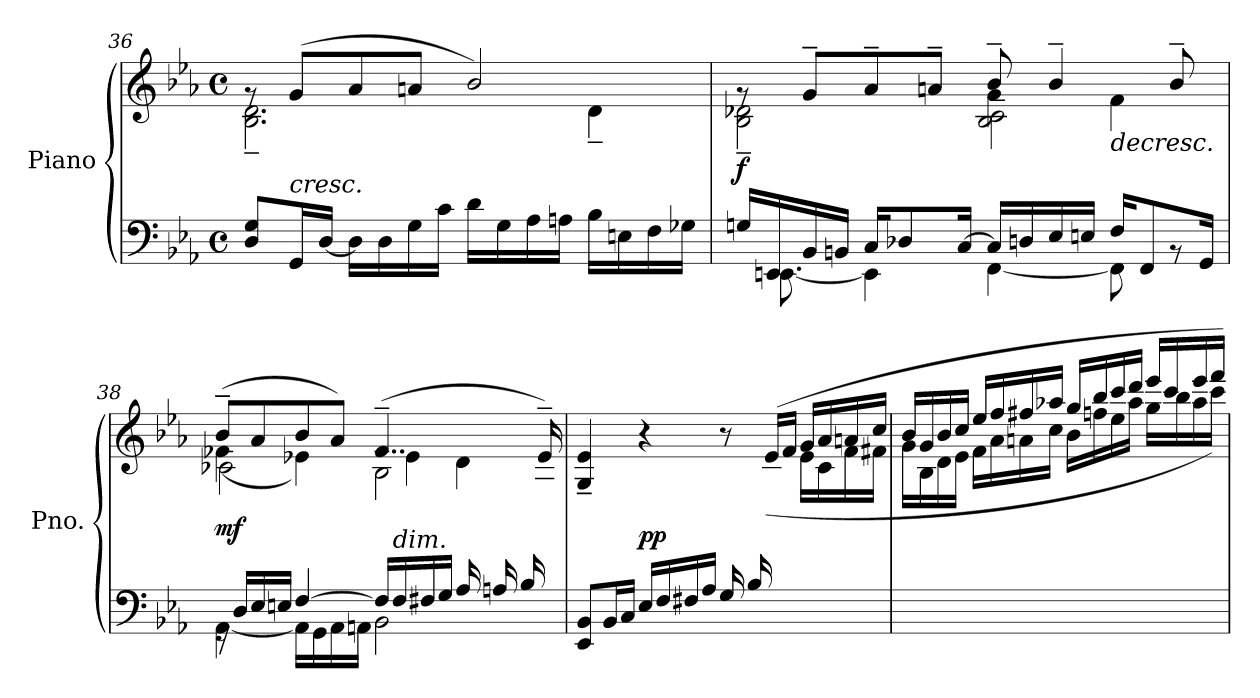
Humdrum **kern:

**kern	**kern	**dynam
*part1	*part1	*part1
*staff2	*staff1	*staff1/2
*I"Piano	*	*
*I'Pno.	*	*
*clefF4	*clefG2	*
*k[b-e-a-]	*k[b-e-a-]	*
*M4/4	*M4/4	*
*met(c)	*met(c)	*
=36	=36	=36
*	*^	*
8D/ 8G/L	8rg	2.B-\~ 2.d\~	.
!LO:TX:a:i:t=cresc.	!	!	!
16GG/L	(8g/L	.	.
[16D/JJ	.	.	.
16D\LL]	8a-/	.	.
16D\	.	.	.
16G\	8an/J	.	.
16c\JJ	.	.	.
16d\LL	2b-/)	.	.
16G\	.	.	.
16A-\	.	.	.
16An\JJ	.	.	.
16B-\LL	.	4d~\	.
16En\	.	.	.
16F\	.	.	.
16G-X\JJ	.	.	.
!!LO:LB:g=z
=37	=37	=37	=37
*^	*	*^	*
!	!	!	!	!	!LO:DY:b
16Gn/LL	16ryy	8rg	2B-\~ 2d-X\~	2ryy	f
16EEn/	[8.EE\	.	.	.	.
16BB-/	.	8g~/L	.	.	.
16BBn/JJ	.	.	.	.	.
16C/KL	4EE\]	8a-~/	.	.	.
8D-X/	.	.	.	.	.
.	.	8an~/J	.	.	.
[16C/Jk	.	.	.	.	.
16C/LL]	[4FF\	8b-~/	4g\	2B-\~ 2c\~	.
16Dn/	.	.	.	.	.
16E-/	.	4b-~/	.	.	.
16En/JJ	.	.	.	.	.
!	!	!	!	!	!LO:HP:b
16F/KL	8FF\]	.	4f\	.	>
8FF/	.	.	.	.	.
.	8rBB	8b-~/	.	.	.
16GG/Jk	.	.	.	.	.
=38	=38	=38	=38	=38	=38
*	*	*	*	*^	*
!	!	!	!	!	!	!LO:DY:b
16rGG	[4AA-\	(8b-~/L	(4f-X\	2c-X~\	2...ryy	mf
16D/LL	.	.	.	.	.	.
16E-/	.	8a-/	.	.	.	.
16En/JJ	.	.	.	.	.	.
[4F/	16AA-\LL]	8b-/	4e-X\)	.	.	.
.	16GG\	.	.	.	.	.
.	16AA-\	8a-/J)	.	.	.	.
.	16AAn\JJ	.	.	.	.	.
16F/LL]	2BB-\	(4..f-~/	4e-\	2B-~\	.	.
!LO:TX:a:i:t=dim.	!	!	!	!	!	!
(16F/	.	.	.	.	.	.
16F#X/	.	.	.	.	.	.
16G/JJ	.	.	.	.	.	.
16A-/LL	.	.	4d\	.	.	.
16An/	.	.	.	.	.	.
16B-/	.	.	.	.	.	.
16ryy	.	16e-~/)	.	.	16A-X\JJ)	.
*v	*v	*	*	*	*	*
*	*	*v	*v	*v	*
!!LO:LB:g=z
=39	=39	=39	=39
8EE-/ 8BB-/L	4G/~ 4e-/~	8ryy	.
*	*v	*v	*
16BB-/L	.	.
16C/JJ	.	.
!	!	!LO:DY:n=1:b
16E-/LL	4r	] pp
16F/	.	.
16F#X/	.	.
16A-/JJ	.	.
16G/LL	8r	.
16B-/	.	.
*	*^	*
4.ryy	(16e-/LL	(16c\	.
.	16f/JJ	16d\JJ	.
.	16g/LL	16e-\LL	.
.	16a-/	16c\	.
.	16an/	16f\	.
.	16cc/JJ	16f#X\JJ	.
=40	=40	=40	=40
1ryy	16b-/LL	16g\LL	.
.	16g/	16B-\	.
.	16b-/	16d\	.
.	16cc/JJ	16e-\JJ	.
.	16ee-/LL	16f\LL	.
.	16ff/	16a-\	.
.	16ff#X/	16an\	.
.	16aa-X/JJ	16cc\JJ	.
.	16gg/LL	16b-\LL	.
.	16bb-/	16ffn\	.
.	16ccc/	16ee-\	.
.	16ddd/JJ	16aa-\JJ	.
.	16eee-/LL	16gg\LL	.
.	16ccc/	16bb-\	.
.	16eee-/	16aa-\	.
.	16fff/JJ)	16ccc\JJ)	.
*	*v	*v	*
=	=	=
*-	*-	*-
